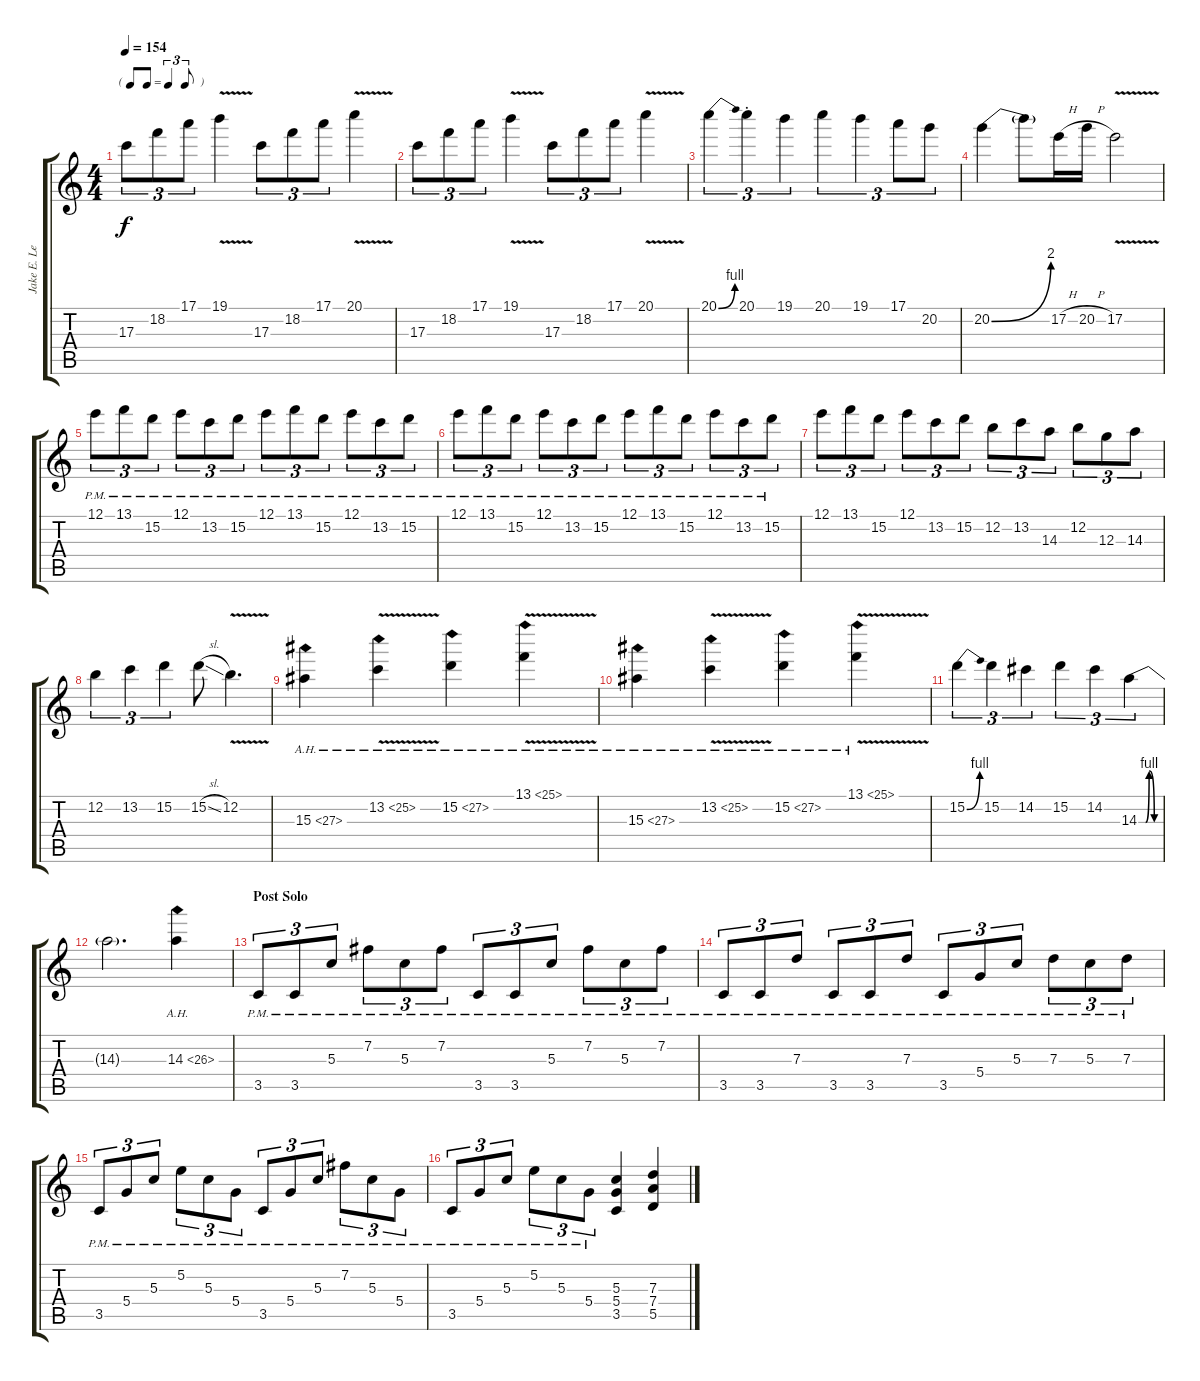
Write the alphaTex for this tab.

\track ("Jake E. Lee (Lead)" "Jake E. Le") {instrument overdrivenguitar}
\staff {score tabs}
\tuning (E4 B3 G3 D3 A2 E2) {hide}
\ts (4 4)
\tf triplet8th
\tempo 154
\clef g2
\ks c
17.3.8{tu (3 2) dy f} 18.2.8{tu (3 2)} 17.1.8{tu (3 2)} 19.1{v}.4 17.3.8{tu (3 2)} 18.2.8{tu (3 2)} 17.1.8{tu (3 2)} 20.1{v}.4 |
17.3.8{tu (3 2)} 18.2.8{tu (3 2)} 17.1.8{tu (3 2)} 19.1{v}.4 17.3.8{tu (3 2)} 18.2.8{tu (3 2)} 17.1.8{tu (3 2)} 20.1{v}.4 |
20.1{be (bend 0 0 60 4)}.4{tu (3 2)} 20.1{st}.4{tu (3 2)} 19.1.4{tu (3 2)} 20.1.4{tu (3 2)} 19.1.4{tu (3 2)} 17.1.8{tu (3 2)} 20.2.8{tu (3 2)} |
20.2{be (bend 0 0 60 8)}.4 20.2{t}.8 17.2{h}.16 20.2{h}.16 17.2{v}.2 |
12.1{pm}.8{tu (3 2)} 13.1{pm}.8{tu (3 2)} 15.2{pm}.8{tu (3 2)} 12.1{pm}.8{tu (3 2)} 13.2{pm}.8{tu (3 2)} 15.2{pm}.8{tu (3 2)} 12.1{pm}.8{tu (3 2)} 13.1{pm}.8{tu (3 2)} 15.2{pm}.8{tu (3 2)} 12.1{pm}.8{tu (3 2)} 13.2{pm}.8{tu (3 2)} 15.2{pm}.8{tu (3 2)} |
12.1{pm}.8{tu (3 2)} 13.1{pm}.8{tu (3 2)} 15.2{pm}.8{tu (3 2)} 12.1{pm}.8{tu (3 2)} 13.2{pm}.8{tu (3 2)} 15.2{pm}.8{tu (3 2)} 12.1{pm}.8{tu (3 2)} 13.1{pm}.8{tu (3 2)} 15.2{pm}.8{tu (3 2)} 12.1{pm}.8{tu (3 2)} 13.2{pm}.8{tu (3 2)} 15.2{pm}.8{tu (3 2)} |
12.1.8{tu (3 2)} 13.1.8{tu (3 2)} 15.2.8{tu (3 2)} 12.1.8{tu (3 2)} 13.2.8{tu (3 2)} 15.2.8{tu (3 2)} 12.2.8{tu (3 2)} 13.2.8{tu (3 2)} 14.3.8{tu (3 2)} 12.2.8{tu (3 2)} 12.3.8{tu (3 2)} 14.3.8{tu (3 2)} |
12.2.4{tu (3 2)} 13.2.4{tu (3 2)} 15.2.4{tu (3 2)} 15.2{sl}.8 12.2{v}.4{d} |
15.3{ah 12}.4{balance 0} 13.2{ah 12 v}.4{balance 16} 15.2{ah 12}.4{balance 0} 13.1{ah 12 v}.4{balance 16} |
15.3{ah 12}.4{balance 0} 13.2{ah 12 v}.4{balance 16} 15.2{ah 12}.4{balance 0} 13.1{ah 12 v}.4{balance 16} |
15.2{be (bend 0 0 60 4)}.4{tu (3 2) balance 4} 15.2.4{tu (3 2)} 14.2.4{tu (3 2)} 15.2.4{tu (3 2)} 14.2.4{tu (3 2)} 14.3{be (custom 0 0 20 0 30 4 45 0 60 0)}.4{tu (3 2)} |
14.3{t}.2{d} 14.3{ah 12}.4 |
\section ("" "Post Solo")
3.5{pm}.8{tu (3 2)} 3.5{pm}.8{tu (3 2)} 5.3{pm}.8{tu (3 2)} 7.2{pm}.8{tu (3 2)} 5.3{pm}.8{tu (3 2)} 7.2{pm}.8{tu (3 2)} 3.5{pm}.8{tu (3 2)} 3.5{pm}.8{tu (3 2)} 5.3{pm}.8{tu (3 2)} 7.2{pm}.8{tu (3 2)} 5.3{pm}.8{tu (3 2)} 7.2{pm}.8{tu (3 2)} |
3.5{pm}.8{tu (3 2)} 3.5{pm}.8{tu (3 2)} 7.3{pm}.8{tu (3 2)} 3.5{pm}.8{tu (3 2)} 3.5{pm}.8{tu (3 2)} 7.3{pm}.8{tu (3 2)} 3.5{pm}.8{tu (3 2)} 5.4{pm}.8{tu (3 2)} 5.3{pm}.8{tu (3 2)} 7.3{pm}.8{tu (3 2)} 5.3{pm}.8{tu (3 2)} 7.3{pm}.8{tu (3 2)} |
3.5{pm}.8{tu (3 2)} 5.4{pm}.8{tu (3 2)} 5.3{pm}.8{tu (3 2)} 5.2{pm}.8{tu (3 2)} 5.3{pm}.8{tu (3 2)} 5.4{pm}.8{tu (3 2)} 3.5{pm}.8{tu (3 2)} 5.4{pm}.8{tu (3 2)} 5.3{pm}.8{tu (3 2)} 7.2{pm}.8{tu (3 2)} 5.3{pm}.8{tu (3 2)} 5.4{pm}.8{tu (3 2)} |
3.5{pm}.8{tu (3 2)} 5.4{pm}.8{tu (3 2)} 5.3{pm}.8{tu (3 2)} 5.2{pm}.8{tu (3 2)} 5.3{pm}.8{tu (3 2)} 5.4{pm}.8{tu (3 2)} (5.3 5.4 3.5).4 (7.3 7.4 5.5).4
